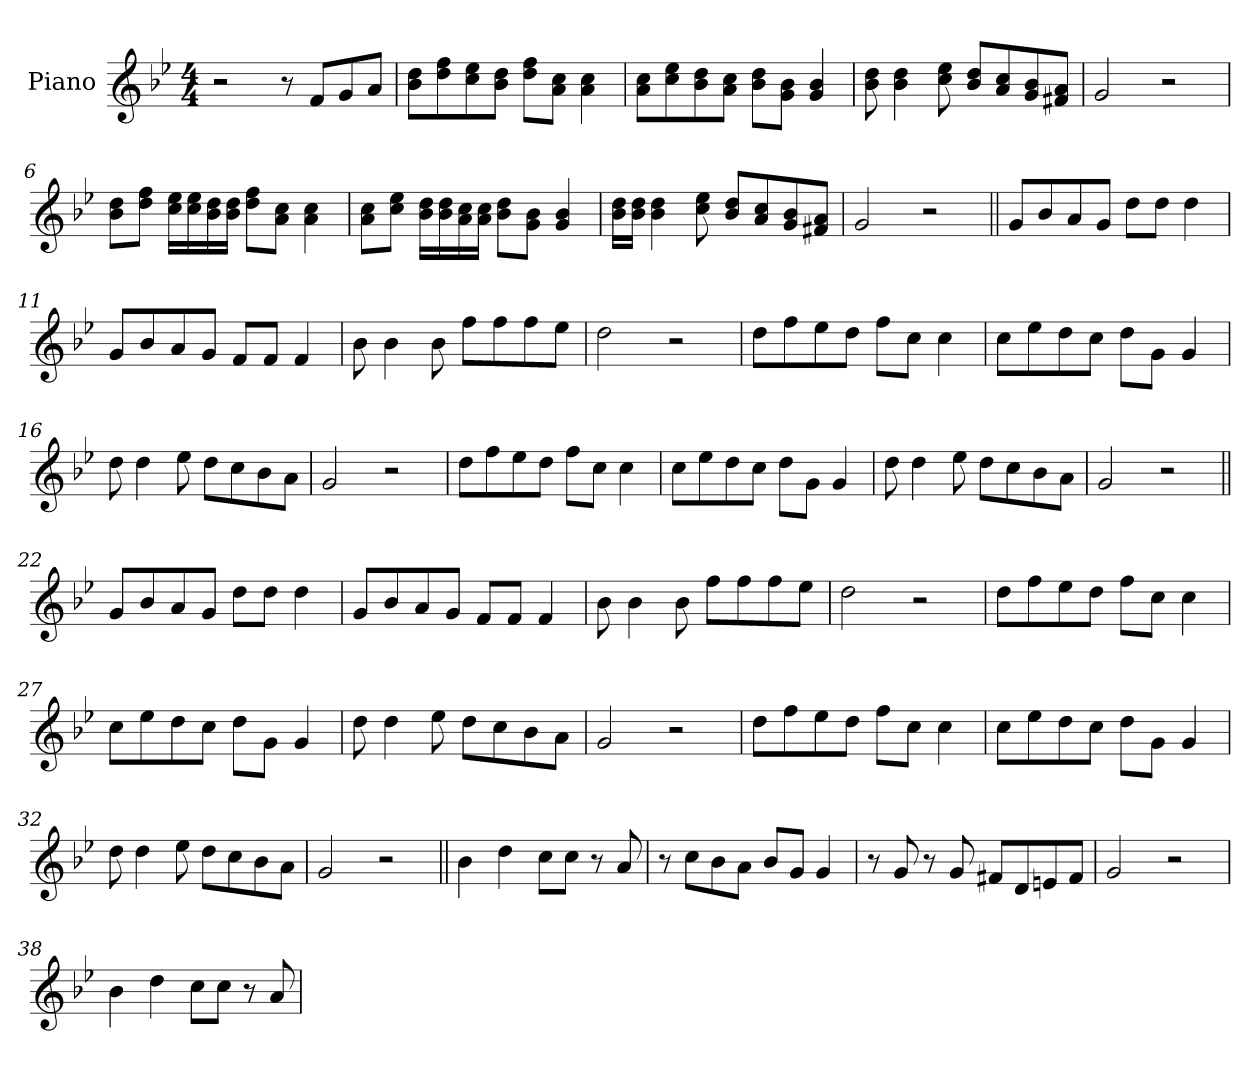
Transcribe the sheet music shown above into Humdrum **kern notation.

**kern
*part1
*staff1
*I"Piano
*I'Pno.
*clefG2
*k[b-e-]
*M4/4
*MM160
=1
2r
8r
8fL
8g
8aJ
=2
8b- 8ddL
8dd 8ff
8cc 8ee-
8b- 8ddJ
8dd 8ffL
8a 8ccJ
4a 4cc
=3
8a 8ccL
8cc 8ee-
8b- 8dd
8a 8ccJ
8b- 8ddL
8g 8b-J
4g 4b-
=4
8b- 8dd
4b- 4dd
8cc 8ee-
8b- 8ddL
8a 8cc
8g 8b-
8f#X 8aJ
=5
2g
2r
=6
8b- 8ddL
8dd 8ffJ
16cc 16ee-LL
16cc 16ee-
16b- 16dd
16b- 16ddJJ
8dd 8ffL
8a 8ccJ
4a 4cc
=7
8a 8ccL
8cc 8ee-J
16b- 16ddLL
16b- 16dd
16a 16cc
16a 16ccJJ
8b- 8ddL
8g 8b-J
4g 4b-
=8
16b- 16ddLL
16b- 16ddJJ
4b- 4dd
8cc 8ee-
8b- 8ddL
8a 8cc
8g 8b-
8f#X 8aJ
=9
2g
2r
=10||
8gL
8b-
8a
8gJ
8ddL
8ddJ
4dd
=11
8gL
8b-
8a
8gJ
8fL
8fJ
4f
=12
8b-
4b-
8b-
8ffL
8ff
8ff
8ee-J
=13
2dd
2r
=14
8ddL
8ff
8ee-
8ddJ
8ffL
8ccJ
4cc
=15
8ccL
8ee-
8dd
8ccJ
8ddL
8gJ
4g
=16
8dd
4dd
8ee-
8ddL
8cc
8b-
8aJ
=17
2g
2r
=18
8ddL
8ff
8ee-
8ddJ
8ffL
8ccJ
4cc
=19
8ccL
8ee-
8dd
8ccJ
8ddL
8gJ
4g
=20
8dd
4dd
8ee-
8ddL
8cc
8b-
8aJ
=21
2g
2r
=22||
8gL
8b-
8a
8gJ
8ddL
8ddJ
4dd
=23
8gL
8b-
8a
8gJ
8fL
8fJ
4f
=24
8b-
4b-
8b-
8ffL
8ff
8ff
8ee-J
=25
2dd
2r
=26
8ddL
8ff
8ee-
8ddJ
8ffL
8ccJ
4cc
=27
8ccL
8ee-
8dd
8ccJ
8ddL
8gJ
4g
=28
8dd
4dd
8ee-
8ddL
8cc
8b-
8aJ
=29
2g
2r
=30
8ddL
8ff
8ee-
8ddJ
8ffL
8ccJ
4cc
=31
8ccL
8ee-
8dd
8ccJ
8ddL
8gJ
4g
=32
8dd
4dd
8ee-
8ddL
8cc
8b-
8aJ
=33
2g
2r
=34||
4b-
4dd
8ccL
8ccJ
8r
8a
=35
8r
8ccL
8b-
8aJ
8b-L
8gJ
4g
=36
8r
8g
8r
8g
8f#XL
8d
8en
8f#J
=37
2g
2r
=38
4b-
4dd
8ccL
8ccJ
8r
8a
=
*-
